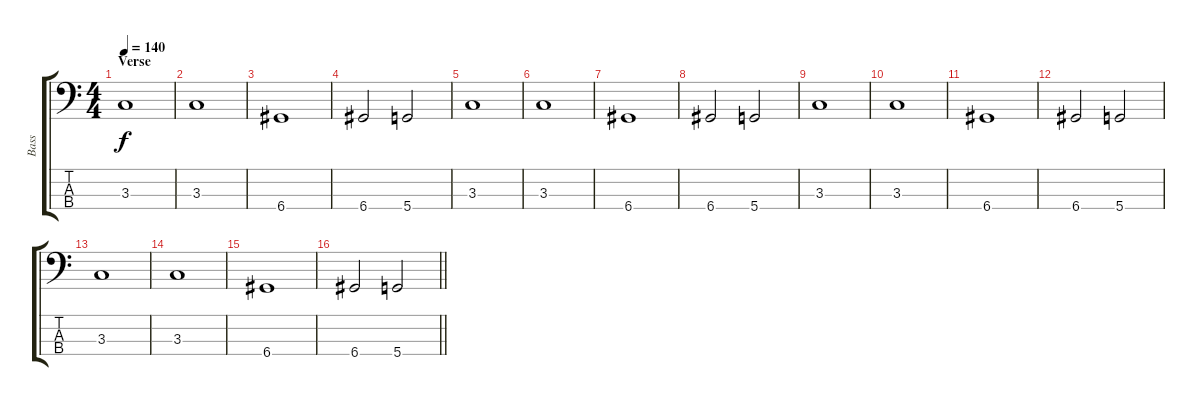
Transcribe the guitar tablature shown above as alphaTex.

\track ("Bass " "Bass ") {instrument electricbassfinger}
\staff {score tabs}
\tuning (G2 D2 A1 D1) {hide}
\ts (4 4)
\section ("" "Verse")
\tempo 140
\clef f4
\ks c
3.3.1{dy f} |
3.3.1 |
6.4.1 |
6.4.2 5.4.2 |
3.3.1 |
3.3.1 |
6.4.1 |
6.4.2 5.4.2 |
3.3.1 |
3.3.1 |
6.4.1 |
6.4.2 5.4.2 |
3.3.1 |
3.3.1 |
6.4.1 |
\barLineRight lightlight
6.4.2 5.4.2
